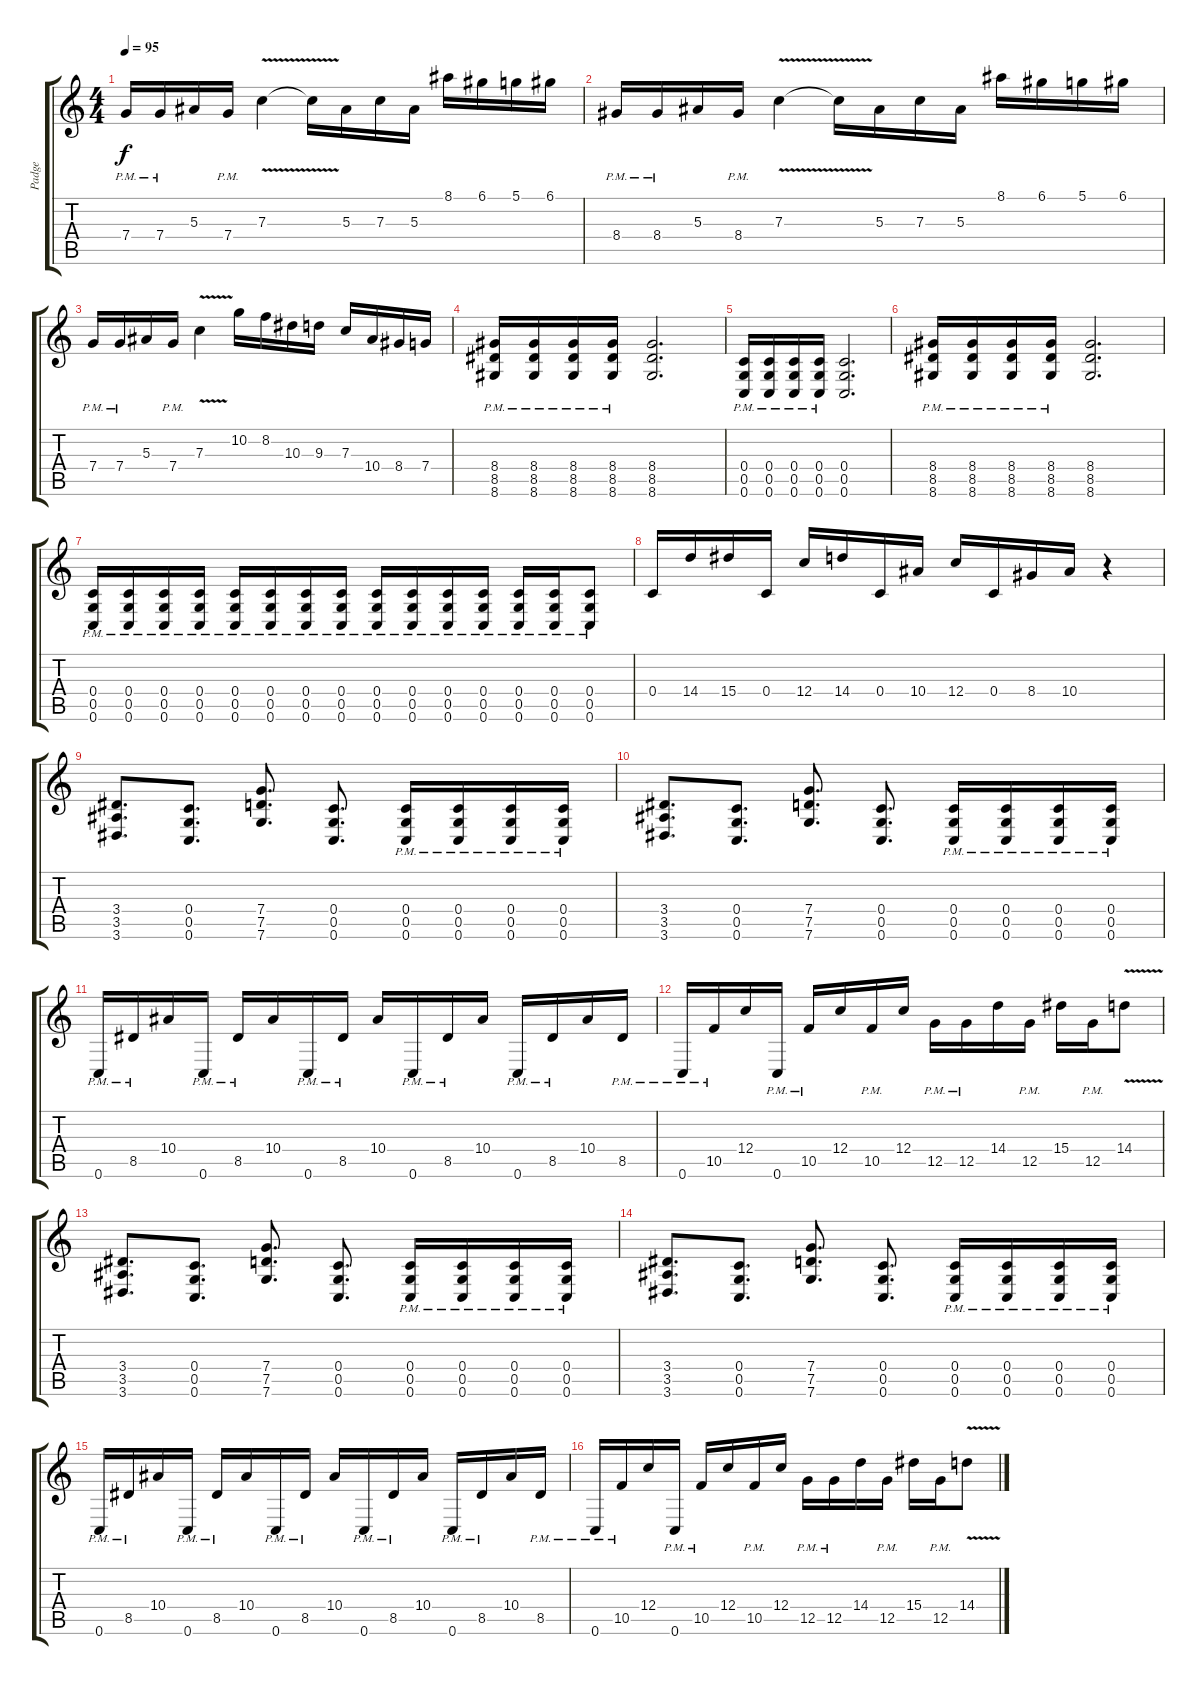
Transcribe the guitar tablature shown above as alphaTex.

\track ("Padge" "Padge") {instrument distortionguitar}
\staff {score tabs}
\tuning (D4 A3 F3 C3 G2 C2) {hide}
\ts (4 4)
\tempo 95
\clef g2
\ks c
7.4{pm}.16{dy f} 7.4{pm}.16 5.3.16 7.4{pm}.16 7.3{v}.4 7.3{t}.16 5.3.16 7.3.16 5.3.16 8.1.16 6.1.16 5.1.16 6.1.16 |
8.4{pm}.16 8.4{pm}.16 5.3.16 8.4{pm}.16 7.3{v}.4 7.3{t}.16 5.3.16 7.3.16 5.3.16 8.1.16 6.1.16 5.1.16 6.1.16 |
7.4{pm}.16 7.4{pm}.16 5.3.16 7.4{pm}.16 7.3{v}.4 10.2.16 8.2.16 10.3.16 9.3.16 7.3.16 10.4.16 8.4.16 7.4.16 |
(8.4{pm} 8.5{pm} 8.6{pm}).16 (8.4{pm} 8.5{pm} 8.6{pm}).16 (8.4{pm} 8.5{pm} 8.6{pm}).16 (8.4{pm} 8.5{pm} 8.6{pm}).16 (8.4 8.5 8.6).2{d} |
(0.4{pm} 0.5{pm} 0.6{pm}).16 (0.4{pm} 0.5{pm} 0.6{pm}).16 (0.4{pm} 0.5{pm} 0.6{pm}).16 (0.4{pm} 0.5{pm} 0.6{pm}).16 (0.4 0.5 0.6).2{d} |
(8.4{pm} 8.5{pm} 8.6{pm}).16 (8.4{pm} 8.5{pm} 8.6{pm}).16 (8.4{pm} 8.5{pm} 8.6{pm}).16 (8.4{pm} 8.5{pm} 8.6{pm}).16 (8.4 8.5 8.6).2{d} |
(0.4{pm} 0.5{pm} 0.6{pm}).16 (0.4{pm} 0.5{pm} 0.6{pm}).16 (0.4{pm} 0.5{pm} 0.6{pm}).16 (0.4{pm} 0.5{pm} 0.6{pm}).16 (0.4{pm} 0.5{pm} 0.6{pm}).16 (0.4{pm} 0.5{pm} 0.6{pm}).16 (0.4{pm} 0.5{pm} 0.6{pm}).16 (0.4{pm} 0.5{pm} 0.6{pm}).16 (0.4{pm} 0.5{pm} 0.6{pm}).16 (0.4{pm} 0.5{pm} 0.6{pm}).16 (0.4{pm} 0.5{pm} 0.6{pm}).16 (0.4{pm} 0.5{pm} 0.6{pm}).16 (0.4{pm} 0.5{pm} 0.6{pm}).16 (0.4{pm} 0.5{pm} 0.6{pm}).16 (0.4{pm} 0.5{pm} 0.6{pm}).8 |
0.4.16{volume 9 balance 16} 14.4.16 15.4.16 0.4.16 12.4.16 14.4.16 0.4.16 10.4.16 12.4.16 0.4.16 8.4.16 10.4.16 r.4 |
(3.4 3.5 3.6).8{d} (0.4 0.5 0.6).8{d} (7.4 7.5 7.6).8{d} (0.4 0.5 0.6).8{d} (0.4{pm} 0.5{pm} 0.6{pm}).16 (0.4{pm} 0.5{pm} 0.6{pm}).16 (0.4{pm} 0.5{pm} 0.6{pm}).16 (0.4{pm} 0.5{pm} 0.6{pm}).16 |
(3.4 3.5 3.6).8{d} (0.4 0.5 0.6).8{d} (7.4 7.5 7.6).8{d} (0.4 0.5 0.6).8{d} (0.4{pm} 0.5{pm} 0.6{pm}).16 (0.4{pm} 0.5{pm} 0.6{pm}).16 (0.4{pm} 0.5{pm} 0.6{pm}).16 (0.4{pm} 0.5{pm} 0.6{pm}).16 |
0.6{pm}.16 8.5{pm}.16 10.4.16 0.6{pm}.16 8.5{pm}.16 10.4.16 0.6{pm}.16 8.5{pm}.16 10.4.16 0.6{pm}.16 8.5{pm}.16 10.4.16 0.6{pm}.16 8.5{pm}.16 10.4.16 8.5{pm}.16 |
0.6{pm}.16 10.5{pm}.16 12.4.16 0.6{pm}.16 10.5{pm}.16 12.4.16 10.5{pm}.16 12.4.16 12.5{pm}.16 12.5{pm}.16 14.4.16 12.5{pm}.16 15.4.16 12.5{pm}.16 14.4{v}.8 |
(3.4 3.5 3.6).8{d} (0.4 0.5 0.6).8{d} (7.4 7.5 7.6).8{d} (0.4 0.5 0.6).8{d} (0.4{pm} 0.5{pm} 0.6{pm}).16 (0.4{pm} 0.5{pm} 0.6{pm}).16 (0.4{pm} 0.5{pm} 0.6{pm}).16 (0.4{pm} 0.5{pm} 0.6{pm}).16 |
(3.4 3.5 3.6).8{d} (0.4 0.5 0.6).8{d} (7.4 7.5 7.6).8{d} (0.4 0.5 0.6).8{d} (0.4{pm} 0.5{pm} 0.6{pm}).16 (0.4{pm} 0.5{pm} 0.6{pm}).16 (0.4{pm} 0.5{pm} 0.6{pm}).16 (0.4{pm} 0.5{pm} 0.6{pm}).16 |
0.6{pm}.16 8.5{pm}.16 10.4.16 0.6{pm}.16 8.5{pm}.16 10.4.16 0.6{pm}.16 8.5{pm}.16 10.4.16 0.6{pm}.16 8.5{pm}.16 10.4.16 0.6{pm}.16 8.5{pm}.16 10.4.16 8.5{pm}.16 |
0.6{pm}.16 10.5{pm}.16 12.4.16 0.6{pm}.16 10.5{pm}.16 12.4.16 10.5{pm}.16 12.4.16 12.5{pm}.16 12.5{pm}.16 14.4.16 12.5{pm}.16 15.4.16 12.5{pm}.16 14.4{v}.8
